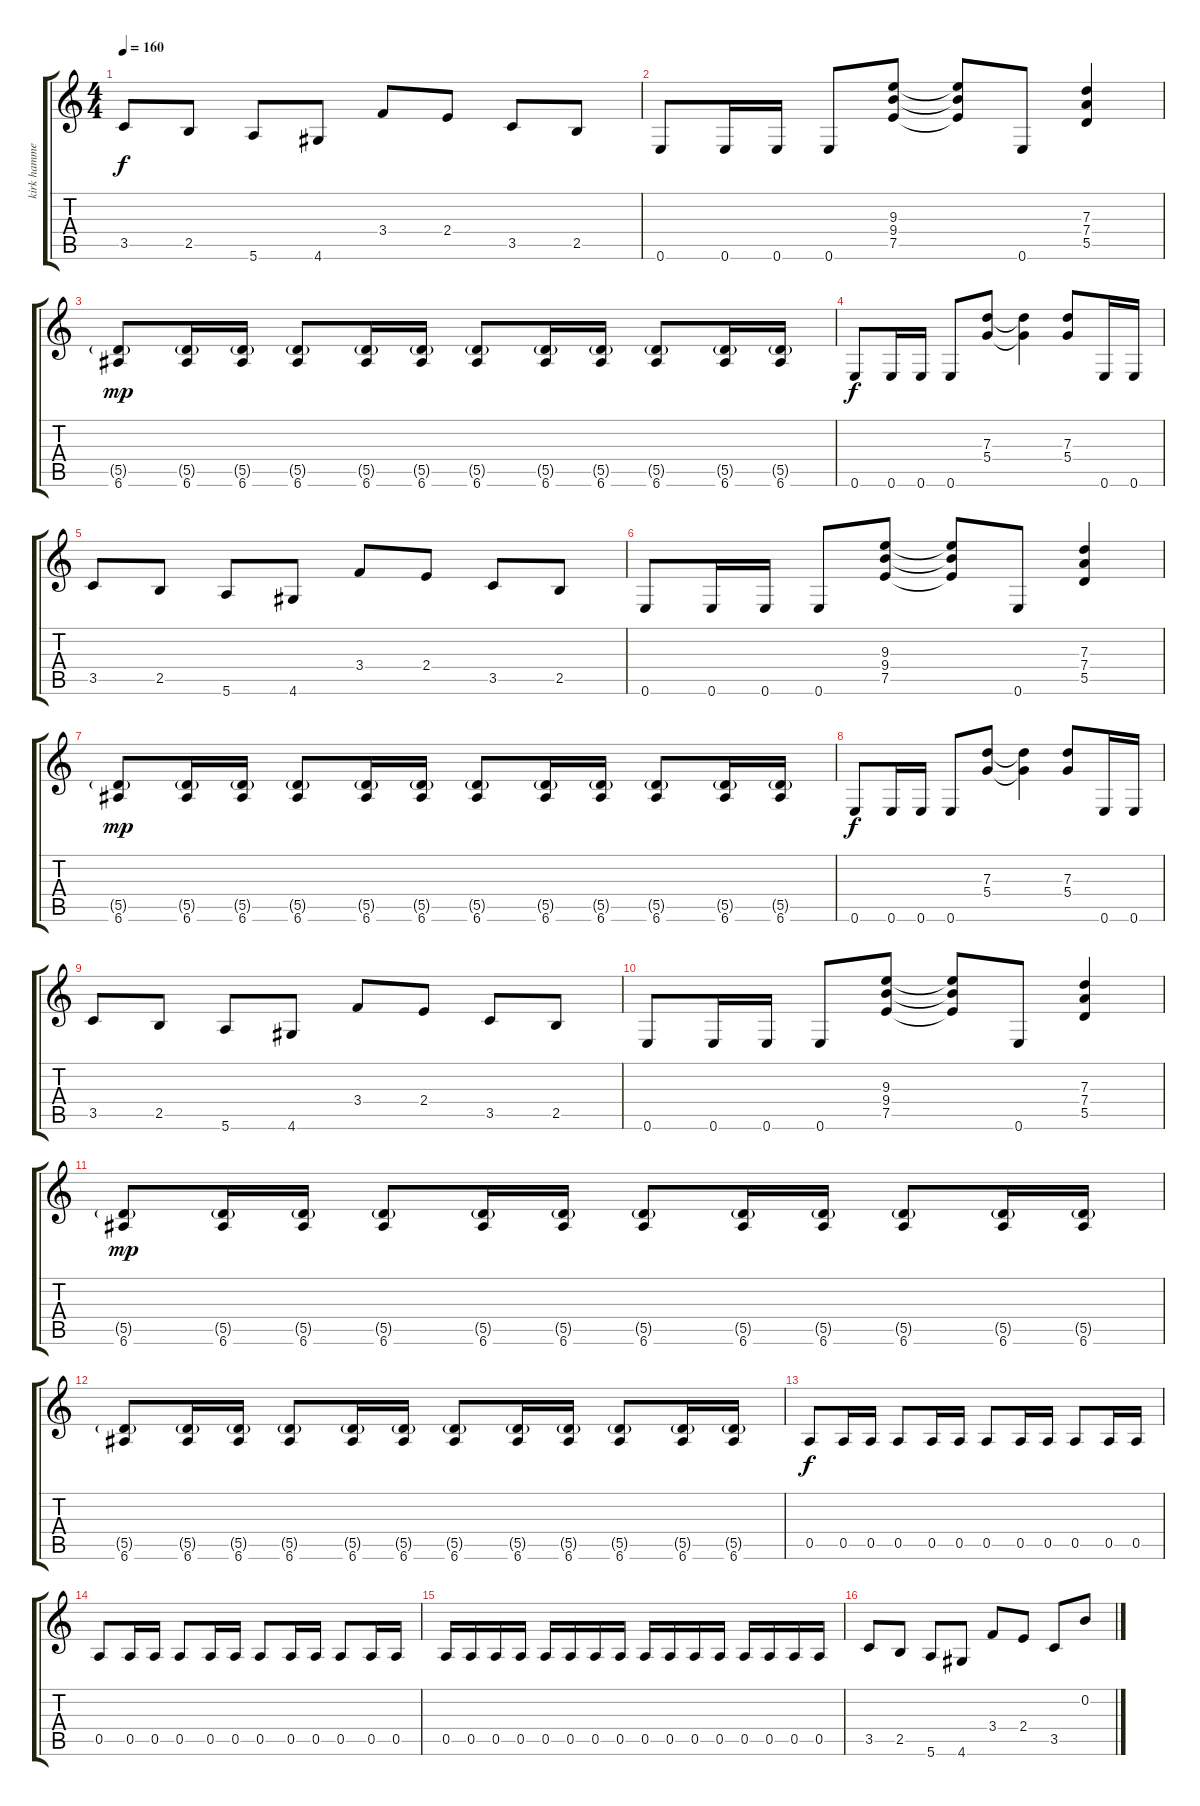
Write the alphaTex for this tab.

\track ("kirk hammett" "kirk hamme") {instrument distortionguitar}
\staff {score tabs}
\tuning (E4 B3 G3 D3 A2 E2) {hide}
\ts (4 4)
\tempo 160
\clef g2
\ks c
3.5.8{dy f} 2.5.8 5.6.8 4.6.8 3.4.8 2.4.8 3.5.8 2.5.8 |
0.6.8 0.6.16 0.6.16 0.6.8 (9.3 9.4 7.5).8 (9.3{t} 9.4{t} 7.5{t}).8 0.6.8 (7.3 7.4 5.5).4 |
(5.5{g} 6.6).8{dy mp} (5.5{g} 6.6).16 (5.5{g} 6.6).16 (5.5{g} 6.6).8 (5.5{g} 6.6).16 (5.5{g} 6.6).16 (5.5{g} 6.6).8 (5.5{g} 6.6).16 (5.5{g} 6.6).16 (5.5{g} 6.6).8 (5.5{g} 6.6).16 (5.5{g} 6.6).16 |
0.6.8{dy f} 0.6.16 0.6.16 0.6.8 (7.3 5.4).8 (7.3{t} 5.4{t}).4 (7.3 5.4).8 0.6.16 0.6.16 |
3.5.8 2.5.8 5.6.8 4.6.8 3.4.8 2.4.8 3.5.8 2.5.8 |
0.6.8 0.6.16 0.6.16 0.6.8 (9.3 9.4 7.5).8 (9.3{t} 9.4{t} 7.5{t}).8 0.6.8 (7.3 7.4 5.5).4 |
(5.5{g} 6.6).8{dy mp} (5.5{g} 6.6).16 (5.5{g} 6.6).16 (5.5{g} 6.6).8 (5.5{g} 6.6).16 (5.5{g} 6.6).16 (5.5{g} 6.6).8 (5.5{g} 6.6).16 (5.5{g} 6.6).16 (5.5{g} 6.6).8 (5.5{g} 6.6).16 (5.5{g} 6.6).16 |
0.6.8{dy f} 0.6.16 0.6.16 0.6.8 (7.3 5.4).8 (7.3{t} 5.4{t}).4 (7.3 5.4).8 0.6.16 0.6.16 |
3.5.8 2.5.8 5.6.8 4.6.8 3.4.8 2.4.8 3.5.8 2.5.8 |
0.6.8 0.6.16 0.6.16 0.6.8 (9.3 9.4 7.5).8 (9.3{t} 9.4{t} 7.5{t}).8 0.6.8 (7.3 7.4 5.5).4 |
(5.5{g} 6.6).8{dy mp} (5.5{g} 6.6).16 (5.5{g} 6.6).16 (5.5{g} 6.6).8 (5.5{g} 6.6).16 (5.5{g} 6.6).16 (5.5{g} 6.6).8 (5.5{g} 6.6).16 (5.5{g} 6.6).16 (5.5{g} 6.6).8 (5.5{g} 6.6).16 (5.5{g} 6.6).16 |
(5.5{g} 6.6).8 (5.5{g} 6.6).16 (5.5{g} 6.6).16 (5.5{g} 6.6).8 (5.5{g} 6.6).16 (5.5{g} 6.6).16 (5.5{g} 6.6).8 (5.5{g} 6.6).16 (5.5{g} 6.6).16 (5.5{g} 6.6).8 (5.5{g} 6.6).16 (5.5{g} 6.6).16 |
0.5.8{dy f} 0.5.16 0.5.16 0.5.8 0.5.16 0.5.16 0.5.8 0.5.16 0.5.16 0.5.8 0.5.16 0.5.16 |
0.5.8 0.5.16 0.5.16 0.5.8 0.5.16 0.5.16 0.5.8 0.5.16 0.5.16 0.5.8 0.5.16 0.5.16 |
0.5.16 0.5.16 0.5.16 0.5.16 0.5.16 0.5.16 0.5.16 0.5.16 0.5.16 0.5.16 0.5.16 0.5.16 0.5.16 0.5.16 0.5.16 0.5.16 |
3.5.8 2.5.8 5.6.8 4.6.8 3.4.8 2.4.8 3.5.8 0.2.8
